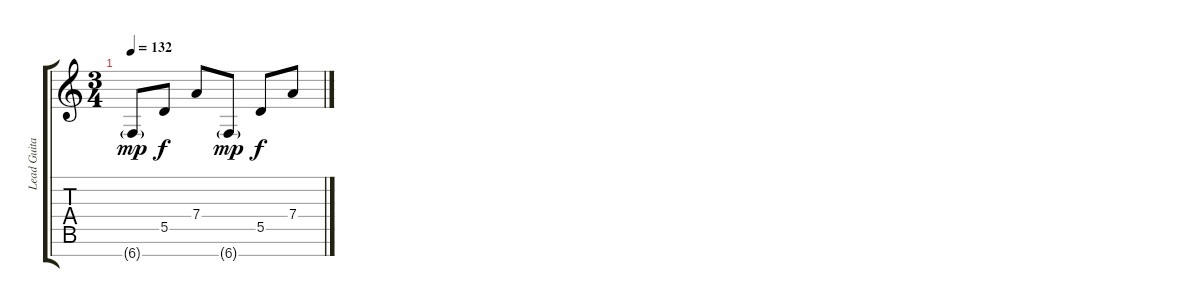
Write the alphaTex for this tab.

\track ("Lead Guitar I" "Lead Guita") {instrument overdrivenguitar}
\staff {score tabs}
\tuning (E4 B3 G3 D3 A2 E2 B1) {hide}
\ts (3 4)
\tempo 132
\clef g2
\ks c
6.7{g}.8{dy mp} 5.5.8{dy f} 7.4.8 6.7{g}.8{dy mp} 5.5.8{dy f} 7.4.8
